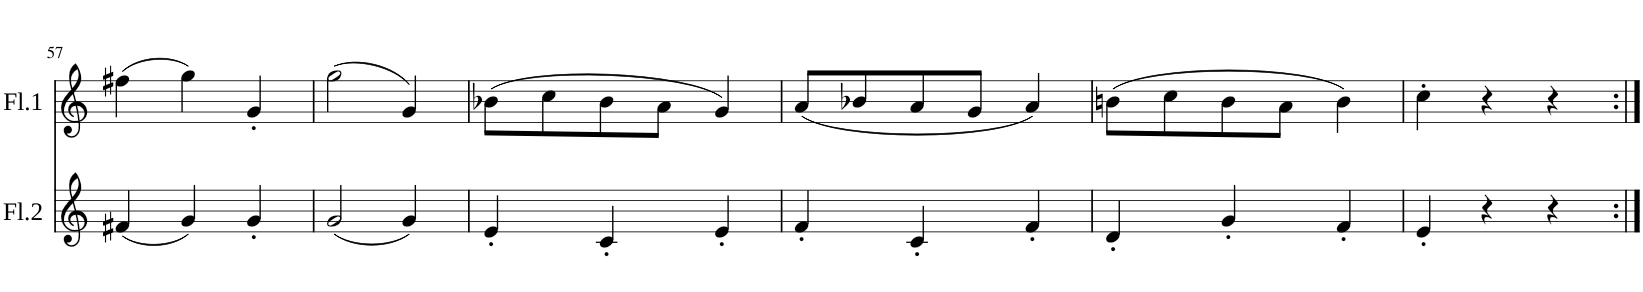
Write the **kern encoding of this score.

**kern	**kern
*part2	*part1
*staff2	*staff1
*I"Flauta 2	*I"Flauta 1
*I'Fl.2	*I'Fl.1
!!LO:PB:g=z
*clefG2	*clefG2
*k[]	*k[]
*M3/4	*M3/4
=57	=57
(4f#X/	(4ff#X\
4g/)	4gg\)
4g'/	4g'/
=58	=58
(2g/	(2gg\
4g/)	4g/)
=59	=59
4e'/	(8b-X\L
.	8cc\
4c'/	8b-\
.	8a\J
4e'/	4g/)
=60	=60
4f'/	(8a/L
.	8b-X/
4c'/	8a/
.	8g/J
4f'/	4a/)
=61	=61
4d'/	(8bn\L
.	8cc\
4g'/	8b\
.	8a\J
4f'/	4b\)
=62	=62
4e'/	4cc'\
4r	4r
4r	4r
=:|!	=:|!
*-	*-
